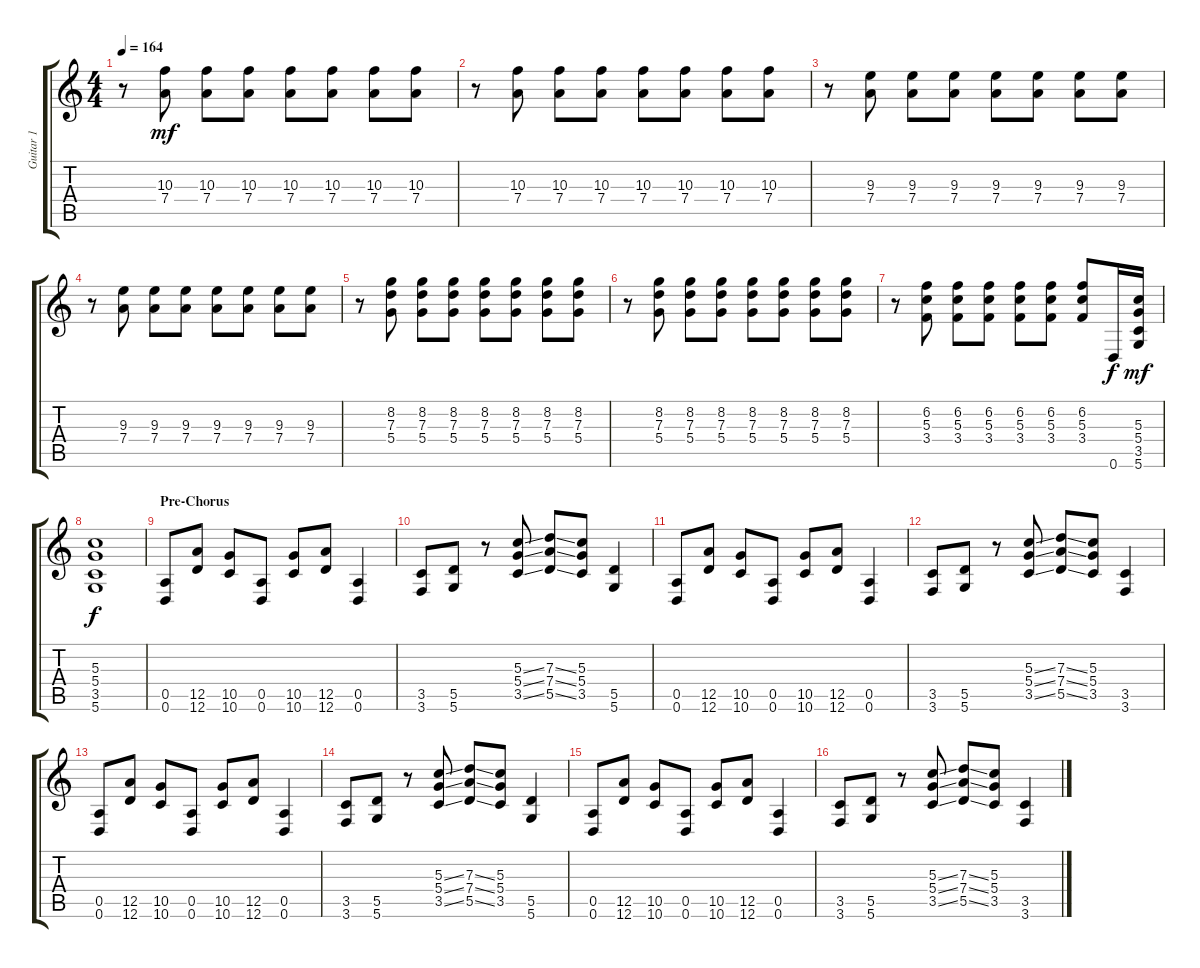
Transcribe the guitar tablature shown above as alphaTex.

\track ("Guitar 1" "Guitar 1") {instrument distortionguitar}
\staff {score tabs}
\tuning (E4 B3 G3 D3 A2 D2) {hide}
\ts (4 4)
\tempo 164
\clef g2
\ks c
r.8{dy mf} (10.3 7.4).8 (10.3 7.4).8 (10.3 7.4).8 (10.3 7.4).8 (10.3 7.4).8 (10.3 7.4).8 (10.3 7.4).8 |
r.8 (10.3 7.4).8 (10.3 7.4).8 (10.3 7.4).8 (10.3 7.4).8 (10.3 7.4).8 (10.3 7.4).8 (10.3 7.4).8 |
r.8 (9.3 7.4).8 (9.3 7.4).8 (9.3 7.4).8 (9.3 7.4).8 (9.3 7.4).8 (9.3 7.4).8 (9.3 7.4).8 |
r.8 (9.3 7.4).8 (9.3 7.4).8 (9.3 7.4).8 (9.3 7.4).8 (9.3 7.4).8 (9.3 7.4).8 (9.3 7.4).8 |
r.8 (8.2 7.3 5.4).8 (8.2 7.3 5.4).8 (8.2 7.3 5.4).8 (8.2 7.3 5.4).8 (8.2 7.3 5.4).8 (8.2 7.3 5.4).8 (8.2 7.3 5.4).8 |
r.8 (8.2 7.3 5.4).8 (8.2 7.3 5.4).8 (8.2 7.3 5.4).8 (8.2 7.3 5.4).8 (8.2 7.3 5.4).8 (8.2 7.3 5.4).8 (8.2 7.3 5.4).8 |
r.8 (6.2 5.3 3.4).8 (6.2 5.3 3.4).8 (6.2 5.3 3.4).8 (6.2 5.3 3.4).8 (6.2 5.3 3.4).8 (6.2 5.3 3.4).8 0.6.16{dy f instrument distortionguitar} (5.3 5.4 3.5 5.6).16{dy mf} |
(5.3 5.4 3.5 5.6).1{dy f} |
\section ("" "Pre-Chorus")
(0.5 0.6).8 (12.5 12.6).8 (10.5 10.6).8 (0.5 0.6).8 (10.5 10.6).8 (12.5 12.6).8 (0.5 0.6).4 |
(3.5 3.6).8 (5.5 5.6).8 r.8 (5.3{ss} 5.4{ss} 3.5{ss}).8 (7.3{ss} 7.4{ss} 5.5{ss}).8 (5.3 5.4 3.5).8 (5.5 5.6).4 |
(0.5 0.6).8 (12.5 12.6).8 (10.5 10.6).8 (0.5 0.6).8 (10.5 10.6).8 (12.5 12.6).8 (0.5 0.6).4 |
(3.5 3.6).8 (5.5 5.6).8 r.8 (5.3{ss} 5.4{ss} 3.5{ss}).8 (7.3{ss} 7.4{ss} 5.5{ss}).8 (5.3 5.4 3.5).8 (3.5 3.6).4 |
(0.5 0.6).8 (12.5 12.6).8 (10.5 10.6).8 (0.5 0.6).8 (10.5 10.6).8 (12.5 12.6).8 (0.5 0.6).4 |
(3.5 3.6).8 (5.5 5.6).8 r.8 (5.3{ss} 5.4{ss} 3.5{ss}).8 (7.3{ss} 7.4{ss} 5.5{ss}).8 (5.3 5.4 3.5).8 (5.5 5.6).4 |
(0.5 0.6).8 (12.5 12.6).8 (10.5 10.6).8 (0.5 0.6).8 (10.5 10.6).8 (12.5 12.6).8 (0.5 0.6).4 |
(3.5 3.6).8 (5.5 5.6).8 r.8 (5.3{ss} 5.4{ss} 3.5{ss}).8 (7.3{ss} 7.4{ss} 5.5{ss}).8 (5.3 5.4 3.5).8 (3.5 3.6).4
